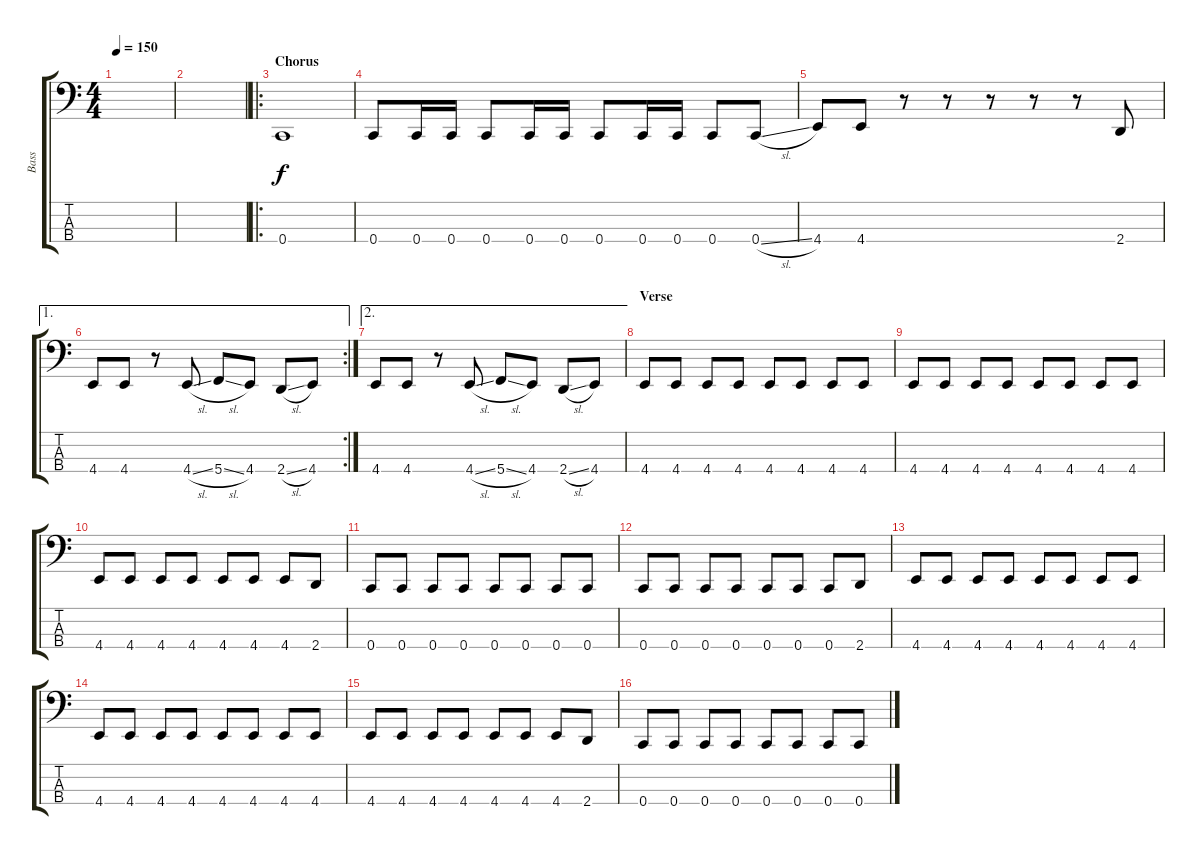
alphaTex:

\track ("Bass" "Bass") {instrument electricbasspick}
\staff {score tabs}
\tuning (F2 C2 G1 C1) {hide}
\ts (4 4)
\tempo 150
\clef f4
\ks c
|
|
\ro
\section ("" "Chorus")
0.4.1 |
0.4.8 0.4.16 0.4.16 0.4.8 0.4.16 0.4.16 0.4.8 0.4.16 0.4.16 0.4.8 0.4{sl}.8 |
4.4.8 4.4.8 r.8 r.8 r.8 r.8 r.8 2.4.8 |
\ae 1
\rc 2
4.4.8 4.4.8 r.8 4.4{sl}.8 5.4{sl}.8 4.4.8 2.4{sl}.8 4.4.8 |
\ae 2
4.4.8 4.4.8 r.8 4.4{sl}.8 5.4{sl}.8 4.4.8 2.4{sl}.8 4.4.8 |
\section ("" "Verse ")
4.4.8 4.4.8 4.4.8 4.4.8 4.4.8 4.4.8 4.4.8 4.4.8 |
4.4.8 4.4.8 4.4.8 4.4.8 4.4.8 4.4.8 4.4.8 4.4.8 |
4.4.8 4.4.8 4.4.8 4.4.8 4.4.8 4.4.8 4.4.8 2.4.8 |
0.4.8 0.4.8 0.4.8 0.4.8 0.4.8 0.4.8 0.4.8 0.4.8 |
0.4.8 0.4.8 0.4.8 0.4.8 0.4.8 0.4.8 0.4.8 2.4.8 |
4.4.8 4.4.8 4.4.8 4.4.8 4.4.8 4.4.8 4.4.8 4.4.8 |
4.4.8 4.4.8 4.4.8 4.4.8 4.4.8 4.4.8 4.4.8 4.4.8 |
4.4.8 4.4.8 4.4.8 4.4.8 4.4.8 4.4.8 4.4.8 2.4.8 |
0.4.8 0.4.8 0.4.8 0.4.8 0.4.8 0.4.8 0.4.8 0.4.8
